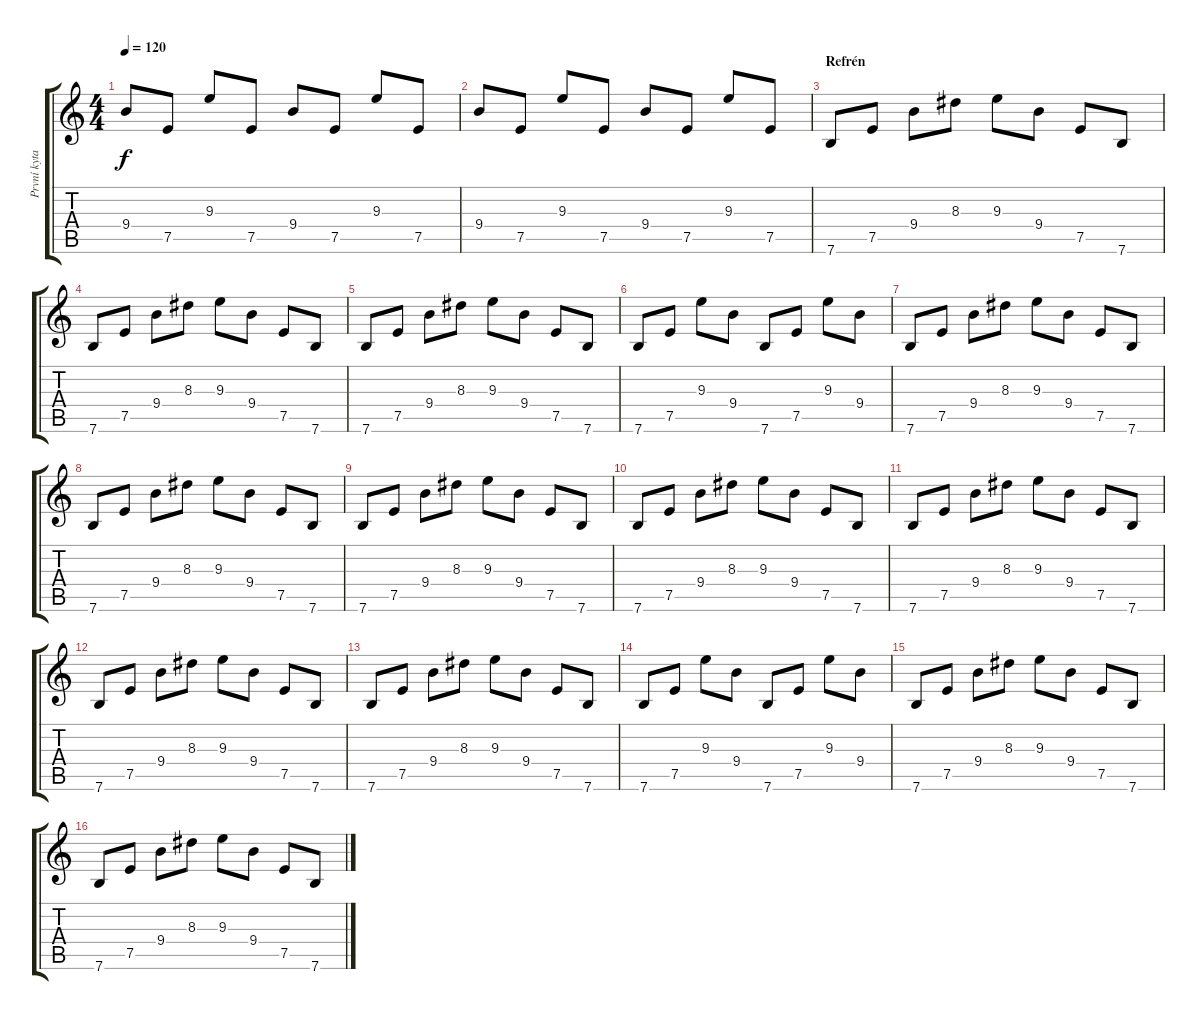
\track ("První kytara" "První kyta") {instrument electricguitarclean}
\staff {score tabs}
\tuning (E4 B3 G3 D3 A2 E2) {hide}
\ts (4 4)
\tempo 120
\clef g2
\ks c
9.4.8{dy f} 7.5.8 9.3.8 7.5.8 9.4.8 7.5.8 9.3.8 7.5.8 |
9.4.8 7.5.8 9.3.8 7.5.8 9.4.8 7.5.8 9.3.8 7.5.8 |
\section ("" "Refrén")
7.6.8 7.5.8 9.4.8 8.3.8 9.3.8 9.4.8 7.5.8 7.6.8 |
7.6.8 7.5.8 9.4.8 8.3.8 9.3.8 9.4.8 7.5.8 7.6.8 |
7.6.8 7.5.8 9.4.8 8.3.8 9.3.8 9.4.8 7.5.8 7.6.8 |
7.6.8 7.5.8 9.3.8 9.4.8 7.6.8 7.5.8 9.3.8 9.4.8 |
7.6.8 7.5.8 9.4.8 8.3.8 9.3.8 9.4.8 7.5.8 7.6.8 |
7.6.8 7.5.8 9.4.8 8.3.8 9.3.8 9.4.8 7.5.8 7.6.8 |
7.6.8 7.5.8 9.4.8 8.3.8 9.3.8 9.4.8 7.5.8 7.6.8 |
7.6.8 7.5.8 9.4.8 8.3.8 9.3.8 9.4.8 7.5.8 7.6.8 |
7.6.8 7.5.8 9.4.8 8.3.8 9.3.8 9.4.8 7.5.8 7.6.8 |
7.6.8 7.5.8 9.4.8 8.3.8 9.3.8 9.4.8 7.5.8 7.6.8 |
7.6.8 7.5.8 9.4.8 8.3.8 9.3.8 9.4.8 7.5.8 7.6.8 |
7.6.8 7.5.8 9.3.8 9.4.8 7.6.8 7.5.8 9.3.8 9.4.8 |
7.6.8 7.5.8 9.4.8 8.3.8 9.3.8 9.4.8 7.5.8 7.6.8 |
7.6.8 7.5.8 9.4.8 8.3.8 9.3.8 9.4.8 7.5.8 7.6.8
